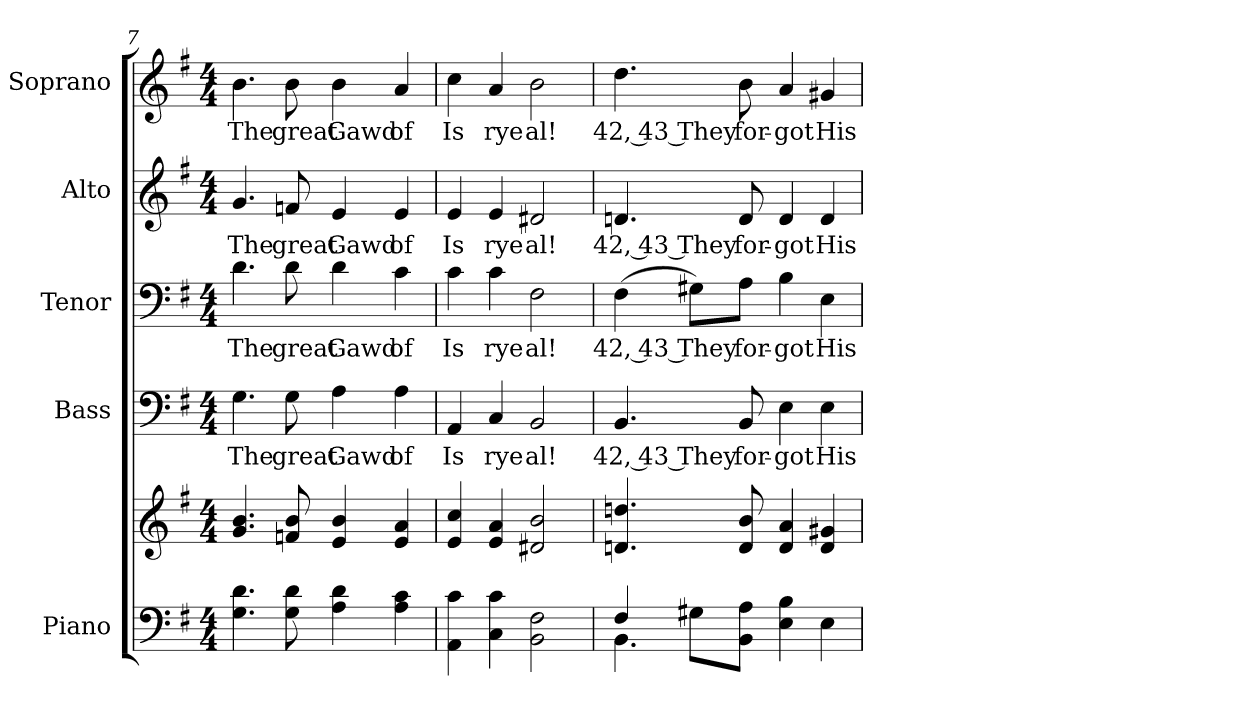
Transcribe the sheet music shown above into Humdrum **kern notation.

**kern	**kern	**kern	**text	**kern	**text	**kern	**text	**kern	**text
*part5	*part5	*part4	*part4	*part3	*part3	*part2	*part2	*part1	*part1
*staff6	*staff5	*staff4	*staff4	*staff3	*staff3	*staff2	*staff2	*staff1	*staff1
*I"Piano	*	*I"Bass	*	*I"Tenor	*	*I"Alto	*	*I"Soprano	*
*I'Pno.	*	*I'B.	*	*I'T.	*	*I'A.	*	*I'S.	*
!!LO:PB:g=z
*clefF4	*clefG2	*clefF4	*	*clefF4	*	*clefG2	*	*clefG2	*
*k[f#]	*k[f#]	*k[f#]	*	*k[f#]	*	*k[f#]	*	*k[f#]	*
*G:	*G:	*G:	*	*G:	*	*G:	*	*G:	*
*M4/4	*M4/4	*M4/4	*	*M4/4	*	*M4/4	*	*M4/4	*
=7	=7	=7	=7	=7	=7	=7	=7	=7	=7
!	!	!	!LO:LY:b:color=#000000	!	!	!	!	!	!
!	!	!	!	!	!LO:LY:b:color=#000000	!	!	!	!
!	!	!	!	!	!	!	!LO:LY:b:color=#000000	!	!
!	!	!	!	!	!	!	!	!	!LO:LY:b:color=#000000
4.Gi\ 4.di	4.gi/ 4.bi	4.Gi\	The	4.di\	The	4.gi/	The	4.bi\	The
!	!	!	!LO:LY:b:color=#000000	!	!	!	!	!	!
!	!	!	!	!	!LO:LY:b:color=#000000	!	!	!	!
!	!	!	!	!	!	!	!LO:LY:b:color=#000000	!	!
!	!	!	!	!	!	!	!	!	!LO:LY:b:color=#000000
8Gi\ 8di	8fni/ 8bi	8Gi\	great	8di\	great	8fni/	great	8bi\	great
!	!	!	!LO:LY:b:color=#000000	!	!	!	!	!	!
!	!	!	!	!	!LO:LY:b:color=#000000	!	!	!	!
!	!	!	!	!	!	!	!LO:LY:b:color=#000000	!	!
!	!	!	!	!	!	!	!	!	!LO:LY:b:color=#000000
4Ai\ 4di	4ei/ 4bi	4Ai\	Gawd	4di\	Gawd	4ei/	Gawd	4bi\	Gawd
!	!	!	!LO:LY:b:color=#000000	!	!	!	!	!	!
!	!	!	!	!	!LO:LY:b:color=#000000	!	!	!	!
!	!	!	!	!	!	!	!LO:LY:b:color=#000000	!	!
!	!	!	!	!	!	!	!	!	!LO:LY:b:color=#000000
4Ai\ 4ci	4ei/ 4ai	4Ai\	of	4ci\	of	4ei/	of	4ai/	of
=8	=8	=8	=8	=8	=8	=8	=8	=8	=8
!	!	!	!LO:LY:b:color=#000000	!	!	!	!	!	!
!	!	!	!	!	!LO:LY:b:color=#000000	!	!	!	!
!	!	!	!	!	!	!	!LO:LY:b:color=#000000	!	!
!	!	!	!	!	!	!	!	!	!LO:LY:b:color=#000000
4AAi\ 4ci	4ei/ 4cci	4AAi/	Is	4ci\	Is	4ei/	Is	4cci\	Is
!	!	!	!LO:LY:b:color=#000000	!	!	!	!	!	!
!	!	!	!	!	!LO:LY:b:color=#000000	!	!	!	!
!	!	!	!	!	!	!	!LO:LY:b:color=#000000	!	!
!	!	!	!	!	!	!	!	!	!LO:LY:b:color=#000000
4Ci\ 4ci	4ei/ 4ai	4Ci/	rye	4ci\	rye	4ei/	rye	4ai/	rye
!	!	!	!LO:LY:b:color=#000000	!	!	!	!	!	!
!	!	!	!	!	!LO:LY:b:color=#000000	!	!	!	!
!	!	!	!	!	!	!	!LO:LY:b:color=#000000	!	!
!	!	!	!	!	!	!	!	!	!LO:LY:b:color=#000000
2BBi\ 2F#i	2d#Xi/ 2bi	2BBi/	al!	2F#i\	al!	2d#Xi/	al!	2bi\	al!
=9	=9	=9	=9	=9	=9	=9	=9	=9	=9
*^	*	*	*	*	*	*	*	*	*
!	!	!	!	!LO:LY:b:color=#000000	!	!	!	!	!	!
!	!	!	!	!	!	!LO:LY:b:color=#000000	!	!	!	!
!	!	!	!	!	!	!	!	!LO:LY:b:color=#000000	!	!
!	!	!	!	!	!	!	!	!	!	!LO:LY:b:color=#000000
4F#i/	4.BBi\	4.dni/ 4.ddni	4.BBi/	42, 43 They	(4F#i\	42, 43 They	4.dni/	42, 43 They	4.ddi\	42, 43 They
8G#Xi\L	.	.	.	.	8G#Xi\L)	.	.	.	.	.
!	!	!	!	!LO:LY:b:color=#000000	!	!	!	!	!	!
!	!	!	!	!	!	!LO:LY:b:color=#000000	!	!	!	!
!	!	!	!	!	!	!	!	!LO:LY:b:color=#000000	!	!
!	!	!	!	!	!	!	!	!	!	!LO:LY:b:color=#000000
8BBi\ 8Ai\J	8ryy	8di/ 8bi	8BBi/	for-	8Ai\J	for-	8di/	for-	8bi\	for-
!	!	!	!	!LO:LY:b:color=#000000	!	!	!	!	!	!
!	!	!	!	!	!	!LO:LY:b:color=#000000	!	!	!	!
!	!	!	!	!	!	!	!	!LO:LY:b:color=#000000	!	!
!	!	!	!	!	!	!	!	!	!	!LO:LY:b:color=#000000
4Ei\ 4Bi	2ryy	4di/ 4ai	4Ei\	-got	4Bi\	-got	4di/	-got	4ai/	-got
!	!	!	!	!LO:LY:b:color=#000000	!	!	!	!	!	!
!	!	!	!	!	!	!LO:LY:b:color=#000000	!	!	!	!
!	!	!	!	!	!	!	!	!LO:LY:b:color=#000000	!	!
!	!	!	!	!	!	!	!	!	!	!LO:LY:b:color=#000000
4Ei\	.	4di/ 4g#Xi	4Ei\	His	4Ei\	His	4di/	His	4g#Xi/	His
*v	*v	*	*	*	*	*	*	*	*	*
=	=	=	=	=	=	=	=	=	=
*-	*-	*-	*-	*-	*-	*-	*-	*-	*-
